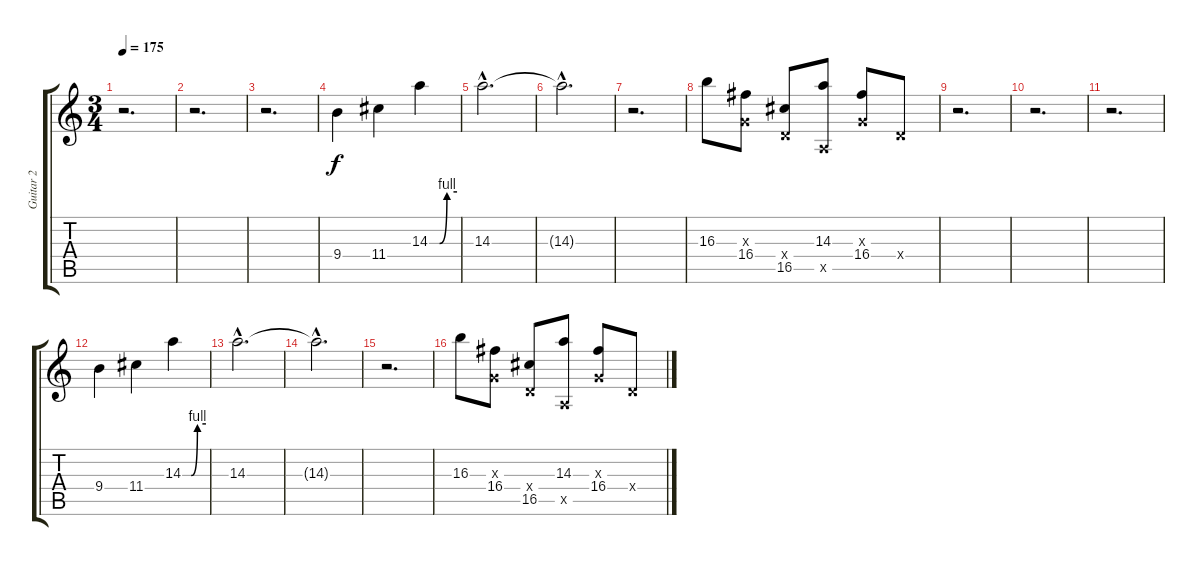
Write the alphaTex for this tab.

\track ("Guitar 2" "Guitar 2") {instrument distortionguitar}
\staff {score tabs}
\tuning (E4 B3 G3 D3 A2 E2) {hide}
\ts (3 4)
\tempo 175
\clef g2
\ks c
r.2{d dy f} |
r.2{d} |
r.2{d} |
9.4.4 11.4.4 14.3{be (custom 0 0 22 0 38 4 60 4)}.4 |
14.3{hac}.2{d volume 3} |
14.3{hac t}.2{d} |
r.2{d volume 13} |
16.3.8 (0.3{x} 16.4).8 (0.4{x} 16.5).8 (14.3 0.5{x}).8 (0.3{x} 16.4).8 0.4{x}.8 |
r.2{d} |
r.2{d} |
r.2{d} |
9.4.4 11.4.4 14.3{be (custom 0 0 22 0 38 4 60 4)}.4 |
14.3{hac}.2{d volume 3} |
14.3{hac t}.2{d} |
r.2{d volume 13} |
16.3.8 (0.3{x} 16.4).8 (0.4{x} 16.5).8 (14.3 0.5{x}).8 (0.3{x} 16.4).8 0.4{x}.8
